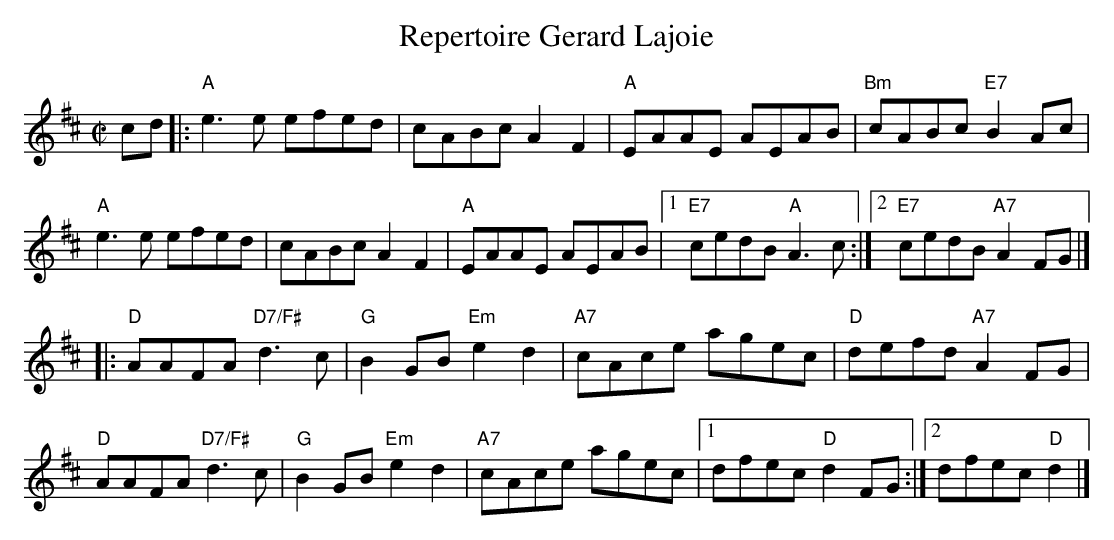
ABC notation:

X:1
T:Repertoire Gerard Lajoie
M:C|
L:1/8
K:Bm
cd |:\
"A"e3e efed | cABc A2 F2 | "A"EAAE AEAB | "Bm"cABc "E7"B2Ac |
"A"e3e efed | cABc A2 F2 | "A"EAAE AEAB |1 "E7"cedB "A"A3c :|\
[2 "E7"cedB "A7"A2FG |]
|:\
"D"AAFA "D7/F#"d3c | "G"B2GB "Em"e2 d2 | "A7"cAce agec | "D"defd "A7"A2FG |
"D"AAFA "D7/F#"d3c | "G"B2GB "Em"e2 d2 | "A7"cAce agec |1 dfec "D"d2FG :|[2 dfec "D"d2 |]
